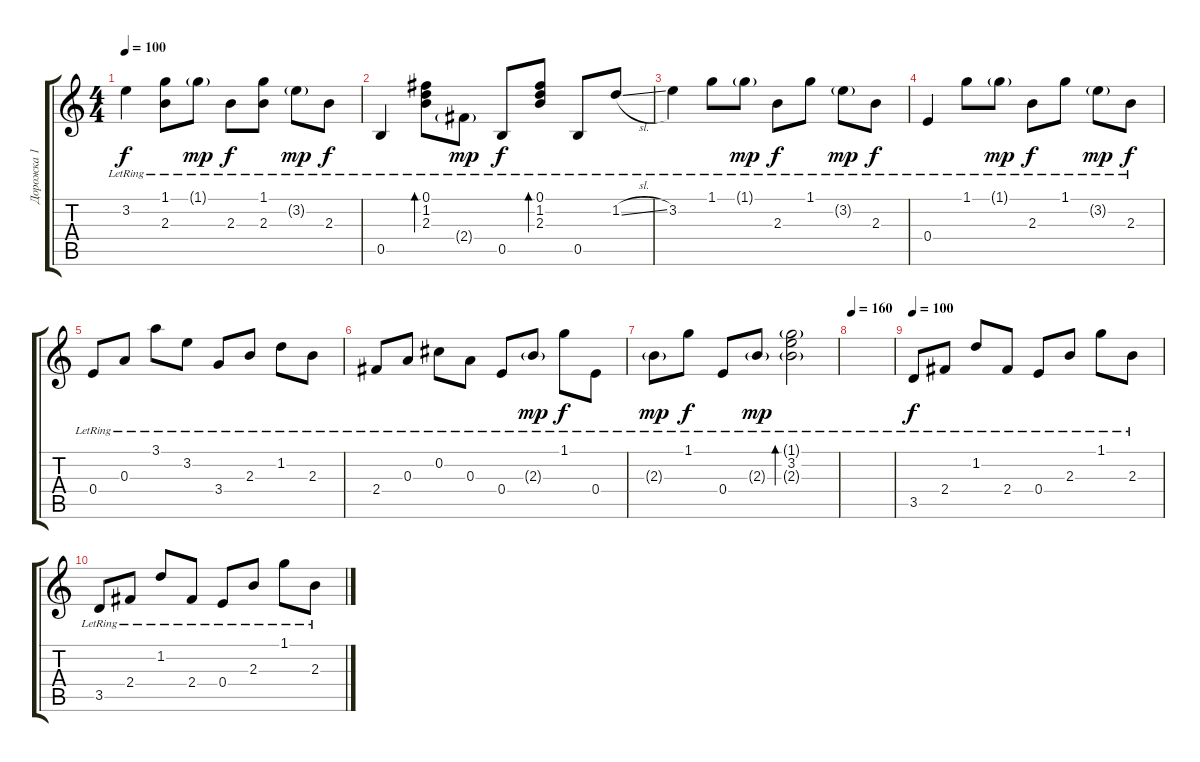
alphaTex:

\track ("Дорожка 1" "Дорожка 1") {instrument electricguitarclean}
\staff {score tabs}
\tuning (Gb4 Db4 A3 E3 B2 E2) {hide}
\ts (4 4)
\tempo 100
\clef g2
\ks c
3.2{lr}.4{dy f} (1.1{lr} 2.3{lr}).8 1.1{g lr}.8{dy mp} 2.3{lr}.8{dy f} (1.1{lr} 2.3{lr}).8 3.2{g lr}.8{dy mp} 2.3{lr}.8{dy f} |
0.5{lr}.4 (0.1{lr} 1.2{lr} 2.3{lr}).8{bd 120} 2.4{g lr}.8{dy mp} 0.5{lr}.8{dy f} (0.1{lr} 1.2{lr} 2.3{lr}).8{bd 120} 0.5{lr}.8 1.2{sl lr}.8 |
3.2{lr}.4 1.1{lr}.8 1.1{g lr}.8{dy mp} 2.3{lr}.8{dy f} 1.1{lr}.8 3.2{g lr}.8{dy mp} 2.3{lr}.8{dy f} |
0.4{lr}.4 1.1{lr}.8 1.1{g lr}.8{dy mp} 2.3{lr}.8{dy f} 1.1{lr}.8 3.2{g lr}.8{dy mp} 2.3{lr}.8{dy f} |
0.4{lr}.8 0.3{lr}.8 3.1{lr}.8 3.2{lr}.8 3.4{lr}.8 2.3{lr}.8 1.2{lr}.8 2.3{lr}.8 |
2.4{lr}.8 0.3{lr}.8 0.2{lr}.8 0.3{lr}.8 0.4{lr}.8 2.3{g lr}.8{dy mp} 1.1{lr}.8{dy f} 0.4{lr}.8 |
2.3{g lr}.8{dy mp} 1.1{lr}.8{dy f} 0.4{lr}.8 2.3{g lr}.8{dy mp} (1.1{g lr} 3.2{lr} 2.3{g lr}).2{bd 240} |
\tempo 160
|
\tempo 100
3.5{lr}.8{dy f} 2.4{lr}.8 1.2{lr}.8 2.4{lr}.8 0.4{lr}.8 2.3{lr}.8 1.1{lr}.8 2.3{lr}.8 |
3.5{lr}.8 2.4{lr}.8 1.2{lr}.8 2.4{lr}.8 0.4{lr}.8 2.3{lr}.8 1.1{lr}.8 2.3{lr}.8
